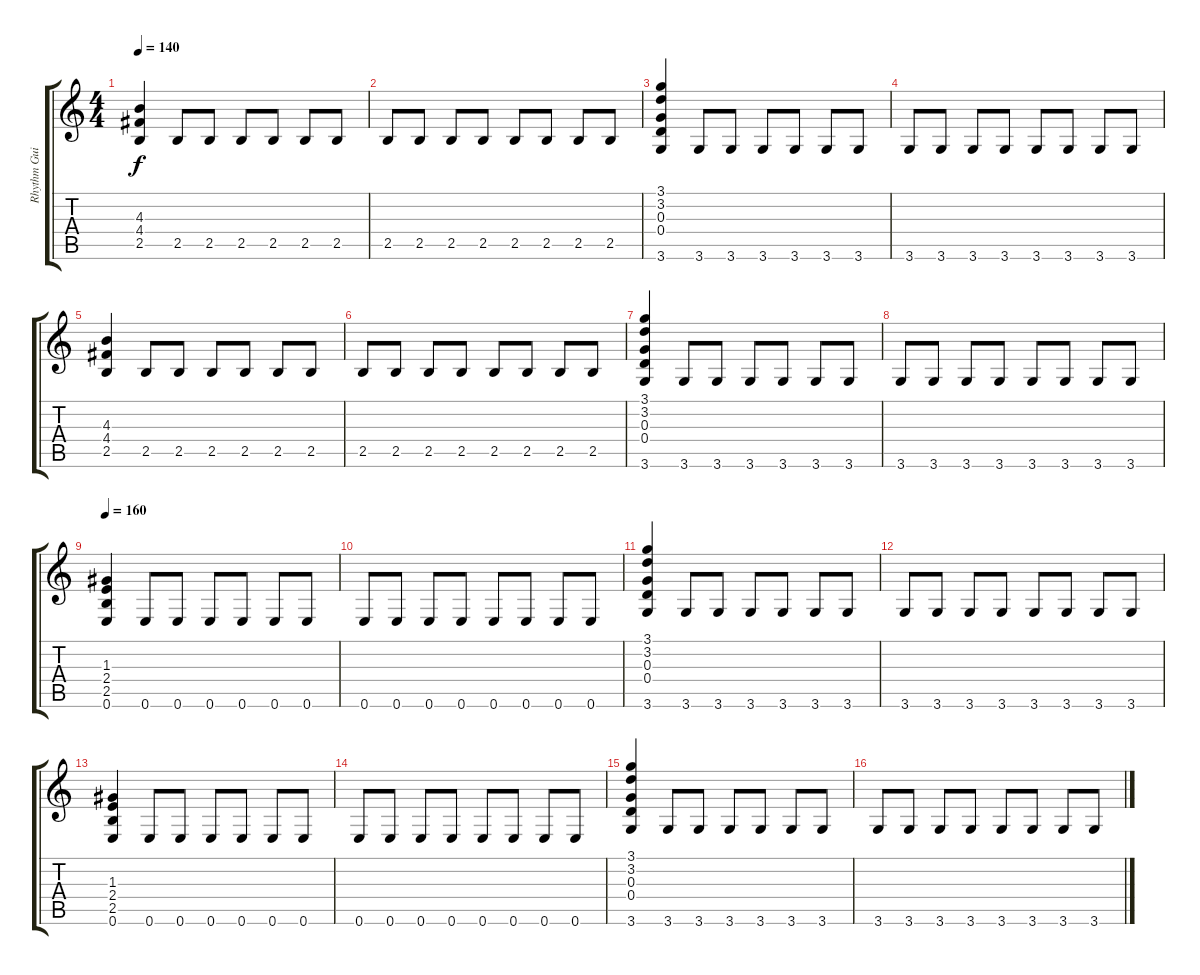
\track ("Rhythm Guitar" "Rhythm Gui") {instrument overdrivenguitar}
\staff {score tabs}
\tuning (E4 B3 G3 D3 A2 E2) {hide}
\ts (4 4)
\tempo 140
\clef g2
\ks c
(4.3 4.4 2.5).4{dy f} 2.5.8 2.5.8 2.5.8 2.5.8 2.5.8 2.5.8 |
2.5.8 2.5.8 2.5.8 2.5.8 2.5.8 2.5.8 2.5.8 2.5.8 |
(3.1 3.2 0.3 0.4 3.6).4 3.6.8 3.6.8 3.6.8 3.6.8 3.6.8 3.6.8 |
3.6.8 3.6.8 3.6.8 3.6.8 3.6.8 3.6.8 3.6.8 3.6.8 |
(4.3 4.4 2.5).4 2.5.8 2.5.8 2.5.8 2.5.8 2.5.8 2.5.8 |
2.5.8 2.5.8 2.5.8 2.5.8 2.5.8 2.5.8 2.5.8 2.5.8 |
(3.1 3.2 0.3 0.4 3.6).4 3.6.8 3.6.8 3.6.8 3.6.8 3.6.8 3.6.8 |
3.6.8 3.6.8 3.6.8 3.6.8 3.6.8 3.6.8 3.6.8 3.6.8 |
\tempo 160
(1.3 2.4 2.5 0.6).4 0.6.8 0.6.8 0.6.8 0.6.8 0.6.8 0.6.8 |
0.6.8 0.6.8 0.6.8 0.6.8 0.6.8 0.6.8 0.6.8 0.6.8 |
(3.1 3.2 0.3 0.4 3.6).4 3.6.8 3.6.8 3.6.8 3.6.8 3.6.8 3.6.8 |
3.6.8 3.6.8 3.6.8 3.6.8 3.6.8 3.6.8 3.6.8 3.6.8 |
(1.3 2.4 2.5 0.6).4 0.6.8 0.6.8 0.6.8 0.6.8 0.6.8 0.6.8 |
0.6.8 0.6.8 0.6.8 0.6.8 0.6.8 0.6.8 0.6.8 0.6.8 |
(3.1 3.2 0.3 0.4 3.6).4 3.6.8 3.6.8 3.6.8 3.6.8 3.6.8 3.6.8 |
3.6.8 3.6.8 3.6.8 3.6.8 3.6.8 3.6.8 3.6.8 3.6.8
